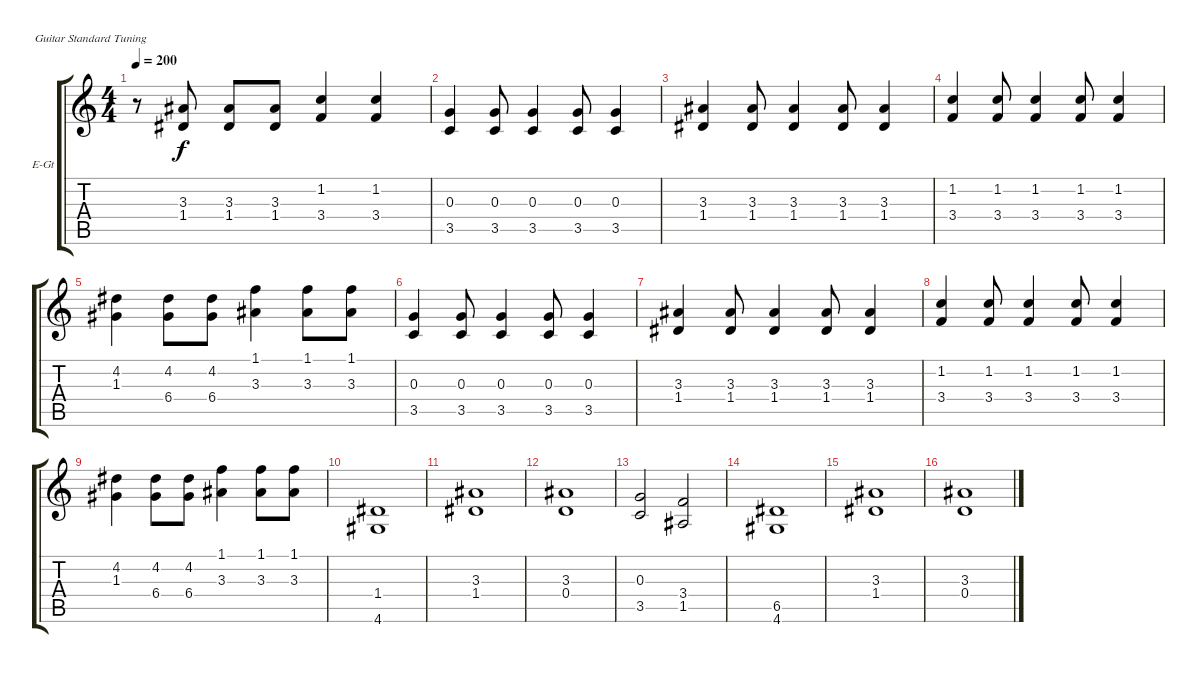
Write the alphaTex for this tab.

\bracketExtendMode groupsimilarinstruments
\firstSystemTrackNameOrientation horizontal
\otherSystemsTrackNameOrientation horizontal
\track ("Дисторшн" "E-Gt") {instrument distortionguitar}
\staff {score tabs}
\tuning (E4 B3 G3 D3 A2 E2)
\ts (4 4)
\tempo 200
\clef g2
\ks c
r.8{dy f} (3.3 1.4).8 (3.3 1.4).8 (3.3 1.4).8 (1.2 3.4).4 (1.2 3.4).4 |
(0.3 3.5).4 (0.3 3.5).8 (0.3 3.5).4 (0.3 3.5).8 (0.3 3.5).4 |
(3.3 1.4).4 (3.3 1.4).8 (3.3 1.4).4 (3.3 1.4).8 (3.3 1.4).4 |
(1.2 3.4).4 (1.2 3.4).8 (1.2 3.4).4 (1.2 3.4).8 (1.2 3.4).4 |
(4.2 1.3).4 (4.2 6.4).8 (4.2 6.4).8 (1.1 3.3).4 (1.1 3.3).8 (1.1 3.3).8 |
(0.3 3.5).4 (0.3 3.5).8 (0.3 3.5).4 (0.3 3.5).8 (0.3 3.5).4 |
(3.3 1.4).4 (3.3 1.4).8 (3.3 1.4).4 (3.3 1.4).8 (3.3 1.4).4 |
(1.2 3.4).4 (1.2 3.4).8 (1.2 3.4).4 (1.2 3.4).8 (1.2 3.4).4 |
(4.2 1.3).4 (4.2 6.4).8 (4.2 6.4).8 (1.1 3.3).4 (1.1 3.3).8 (1.1 3.3).8 |
(1.4 4.6).1 |
(3.3 1.4).1 |
(3.3 0.4).1 |
(0.3 3.5).2 (3.4 1.5).2 |
(6.5 4.6).1 |
(3.3 1.4).1 |
(3.3 0.4).1
